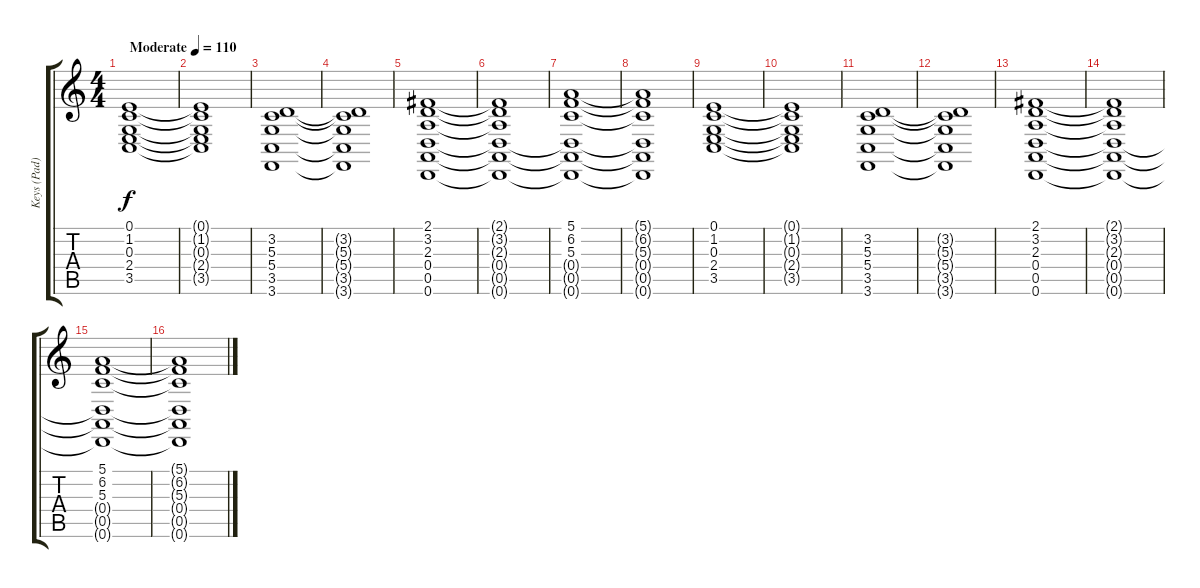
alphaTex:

\track ("Keys (Pad)" "Keys (Pad)") {instrument pad2warm}
\staff {score tabs}
\tuning (E4 B3 G3 D3 A2 D2) {hide}
\ts (4 4)
\tempo (110 "Moderate")
\clef g2
\ks c
(0.1 1.2 0.3 2.4 3.5).1{dy f instrument pad2warm} |
(0.1{t} 1.2{t} 0.3{t} 2.4{t} 3.5{t}).1 |
(3.2 5.3 5.4 3.5 3.6).1 |
(3.2{t} 5.3{t} 5.4{t} 3.5{t} 3.6{t}).1 |
(2.1 3.2 2.3 0.4 0.5 0.6).1 |
(2.1{t} 3.2{t} 2.3{t} 0.4{t} 0.5{t} 0.6{t}).1 |
(5.1 6.2 5.3 0.4{t} 0.5{t} 0.6{t}).1 |
(5.1{t} 6.2{t} 5.3{t} 0.4{t} 0.5{t} 0.6{t}).1 |
(0.1 1.2 0.3 2.4 3.5).1 |
(0.1{t} 1.2{t} 0.3{t} 2.4{t} 3.5{t}).1 |
(3.2 5.3 5.4 3.5 3.6).1 |
(3.2{t} 5.3{t} 5.4{t} 3.5{t} 3.6{t}).1 |
(2.1 3.2 2.3 0.4 0.5 0.6).1 |
(2.1{t} 3.2{t} 2.3{t} 0.4{t} 0.5{t} 0.6{t}).1 |
(5.1 6.2 5.3 0.4{t} 0.5{t} 0.6{t}).1 |
(5.1{t} 6.2{t} 5.3{t} 0.4{t} 0.5{t} 0.6{t}).1
